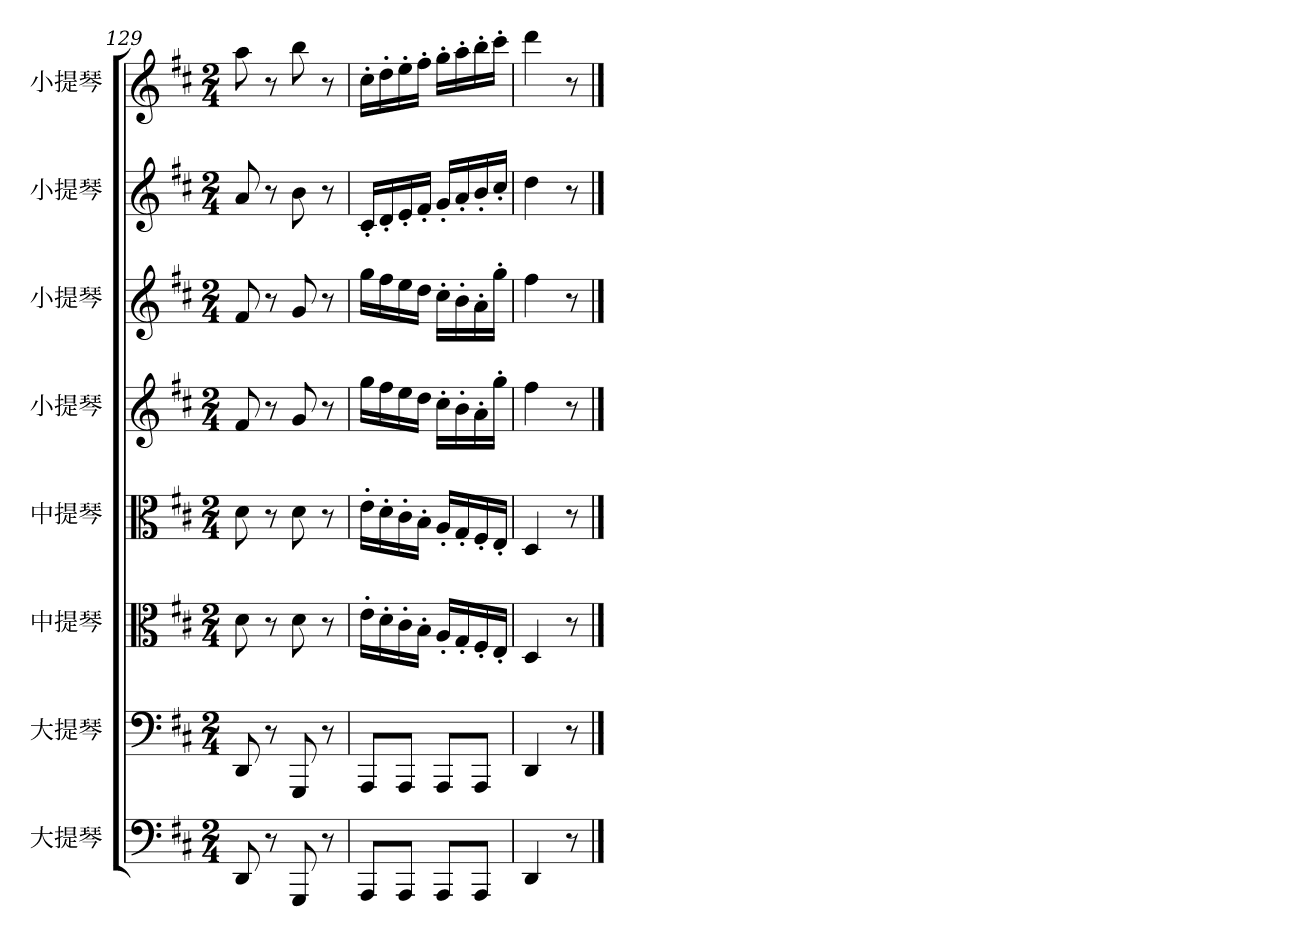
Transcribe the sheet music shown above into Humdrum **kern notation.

**kern	**kern	**kern	**kern	**kern	**kern	**kern	**kern
*part8	*part7	*part6	*part5	*part4	*part3	*part2	*part1
*staff8	*staff7	*staff6	*staff5	*staff4	*staff3	*staff2	*staff1
*I"大提琴	*I"大提琴	*I"中提琴	*I"中提琴	*I"小提琴	*I"小提琴	*I"小提琴	*I"小提琴
*clefF4	*clefF4	*clefC3	*clefC3	*clefG2	*clefG2	*clefG2	*clefG2
*k[f#c#]	*k[f#c#]	*k[f#c#]	*k[f#c#]	*k[f#c#]	*k[f#c#]	*k[f#c#]	*k[f#c#]
*M2/4	*M2/4	*M2/4	*M2/4	*M2/4	*M2/4	*M2/4	*M2/4
=129	=129	=129	=129	=129	=129	=129	=129
8DD/	8DD/	8d\	8d\	8f#/	8f#/	8a/	8aa\
8r	8r	8r	8r	8r	8r	8r	8r
8GGG/	8GGG/	8d\	8d\	8g/	8g/	8b\	8bb\
8r	8r	8r	8r	8r	8r	8r	8r
=130	=130	=130	=130	=130	=130	=130	=130
8AAA/L	8AAA/L	16e'\LL	16e'\LL	16gg\LL	16gg\LL	16c#'/LL	16cc#'\LL
.	.	16d'\	16d'\	16ff#\	16ff#\	16d'/	16dd'\
8AAA/J	8AAA/J	16c#'\	16c#'\	16ee\	16ee\	16e'/	16ee'\
.	.	16B'\JJ	16B'\JJ	16dd\JJ	16dd\JJ	16f#'/JJ	16ff#'\JJ
8AAA/L	8AAA/L	16A'/LL	16A'/LL	16cc#'\LL	16cc#'\LL	16g'/LL	16gg'\LL
.	.	16G'/	16G'/	16b'\	16b'\	16a'/	16aa'\
8AAA/J	8AAA/J	16F#'/	16F#'/	16a'\	16a'\	16b'/	16bb'\
.	.	16E'/JJ	16E'/JJ	16gg'\JJ	16gg'\JJ	16cc#'/JJ	16ccc#'\JJ
=131	=131	=131	=131	=131	=131	=131	=131
4DD/	4DD/	4D/	4D/	4ff#\	4ff#\	4dd\	4ddd\
8r	8r	8r	8r	8r	8r	8r	8r
==	==	==	==	==	==	==	==
*-	*-	*-	*-	*-	*-	*-	*-
